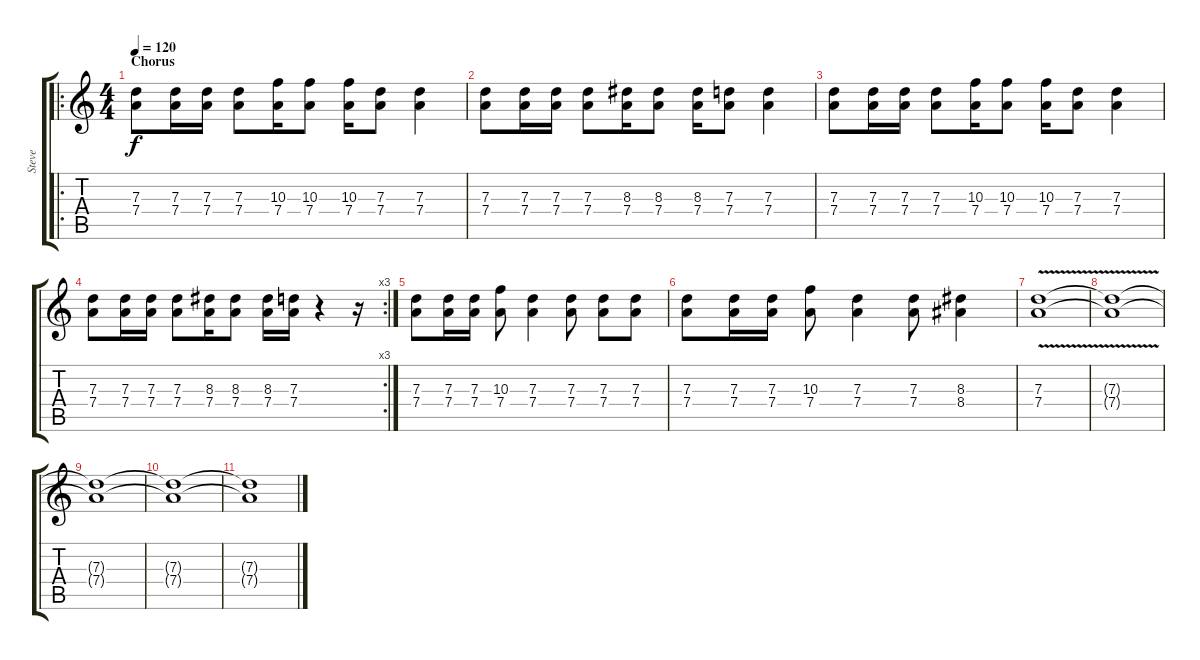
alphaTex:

\track ("Steve" "Steve") {instrument distortionguitar}
\staff {score tabs}
\tuning (E4 B3 G3 D3 A2 E2) {hide}
\ro
\ts (4 4)
\section ("" "Chorus")
\tempo 120
\clef g2
\ks c
(7.3 7.4).8{dy f} (7.3 7.4).16 (7.3 7.4).16 (7.3 7.4).8 (10.3 7.4).16 (10.3 7.4).8 (10.3 7.4).16 (7.3 7.4).8 (7.3 7.4).4 |
(7.3 7.4).8 (7.3 7.4).16 (7.3 7.4).16 (7.3 7.4).8 (8.3 7.4).16 (8.3 7.4).8 (8.3 7.4).16 (7.3 7.4).8 (7.3 7.4).4 |
(7.3 7.4).8 (7.3 7.4).16 (7.3 7.4).16 (7.3 7.4).8 (10.3 7.4).16 (10.3 7.4).8 (10.3 7.4).16 (7.3 7.4).8 (7.3 7.4).4 |
\rc 3
(7.3 7.4).8 (7.3 7.4).16 (7.3 7.4).16 (7.3 7.4).8 (8.3 7.4).16 (8.3 7.4).8 (8.3 7.4).16 (7.3 7.4).16 r.4 r.16 |
(7.3 7.4).8 (7.3 7.4).16 (7.3 7.4).16 (10.3 7.4).8 (7.3 7.4).4 (7.3 7.4).8 (7.3 7.4).8 (7.3 7.4).8 |
(7.3 7.4).8 (7.3 7.4).16 (7.3 7.4).16 (10.3 7.4).8 (7.3 7.4).4 (7.3 7.4).8 (8.3 8.4).4 |
(7.3{v} 7.4{v}).1 |
(7.3{t} 7.4{t}).1 |
(7.3{t} 7.4{t}).1 |
(7.3{t} 7.4{t}).1{volume 9} |
(7.3{t} 7.4{t}).1{volume 4}
